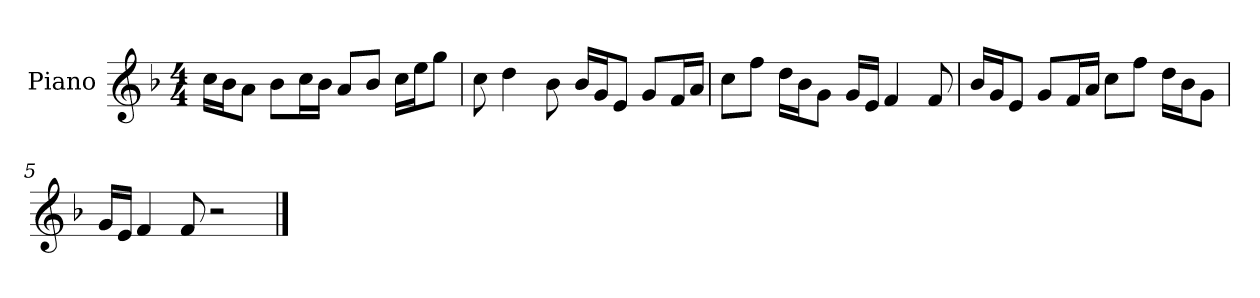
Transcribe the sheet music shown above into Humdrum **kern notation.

**kern
*part1
*staff1
*I"Piano
*I'P-no
*clefG2
*k[b-]
*M4/4
*MM90
=1
16cc\LL
16b-\J
8a\J
8b-\L
16cc\L
16b-\JJ
8a/L
8b-/J
16cc\LL
16ee\J
8gg\J
=2
8cc\
4dd\
8b-\
16b-/LL
16g/J
8e/J
8g/L
16f/L
16a/JJ
=3
8cc\L
8ff\J
16dd\LL
16b-\J
8g\J
16g/LL
16e/JJ
4f/
8f/
=4
16b-/LL
16g/J
8e/J
8g/L
16f/L
16a/JJ
8cc\L
8ff\J
16dd\LL
16b-\J
8g\J
!!LO:LB:g=z
=5
16g/LL
16e/JJ
4f/
8f/
2r
==
*-
